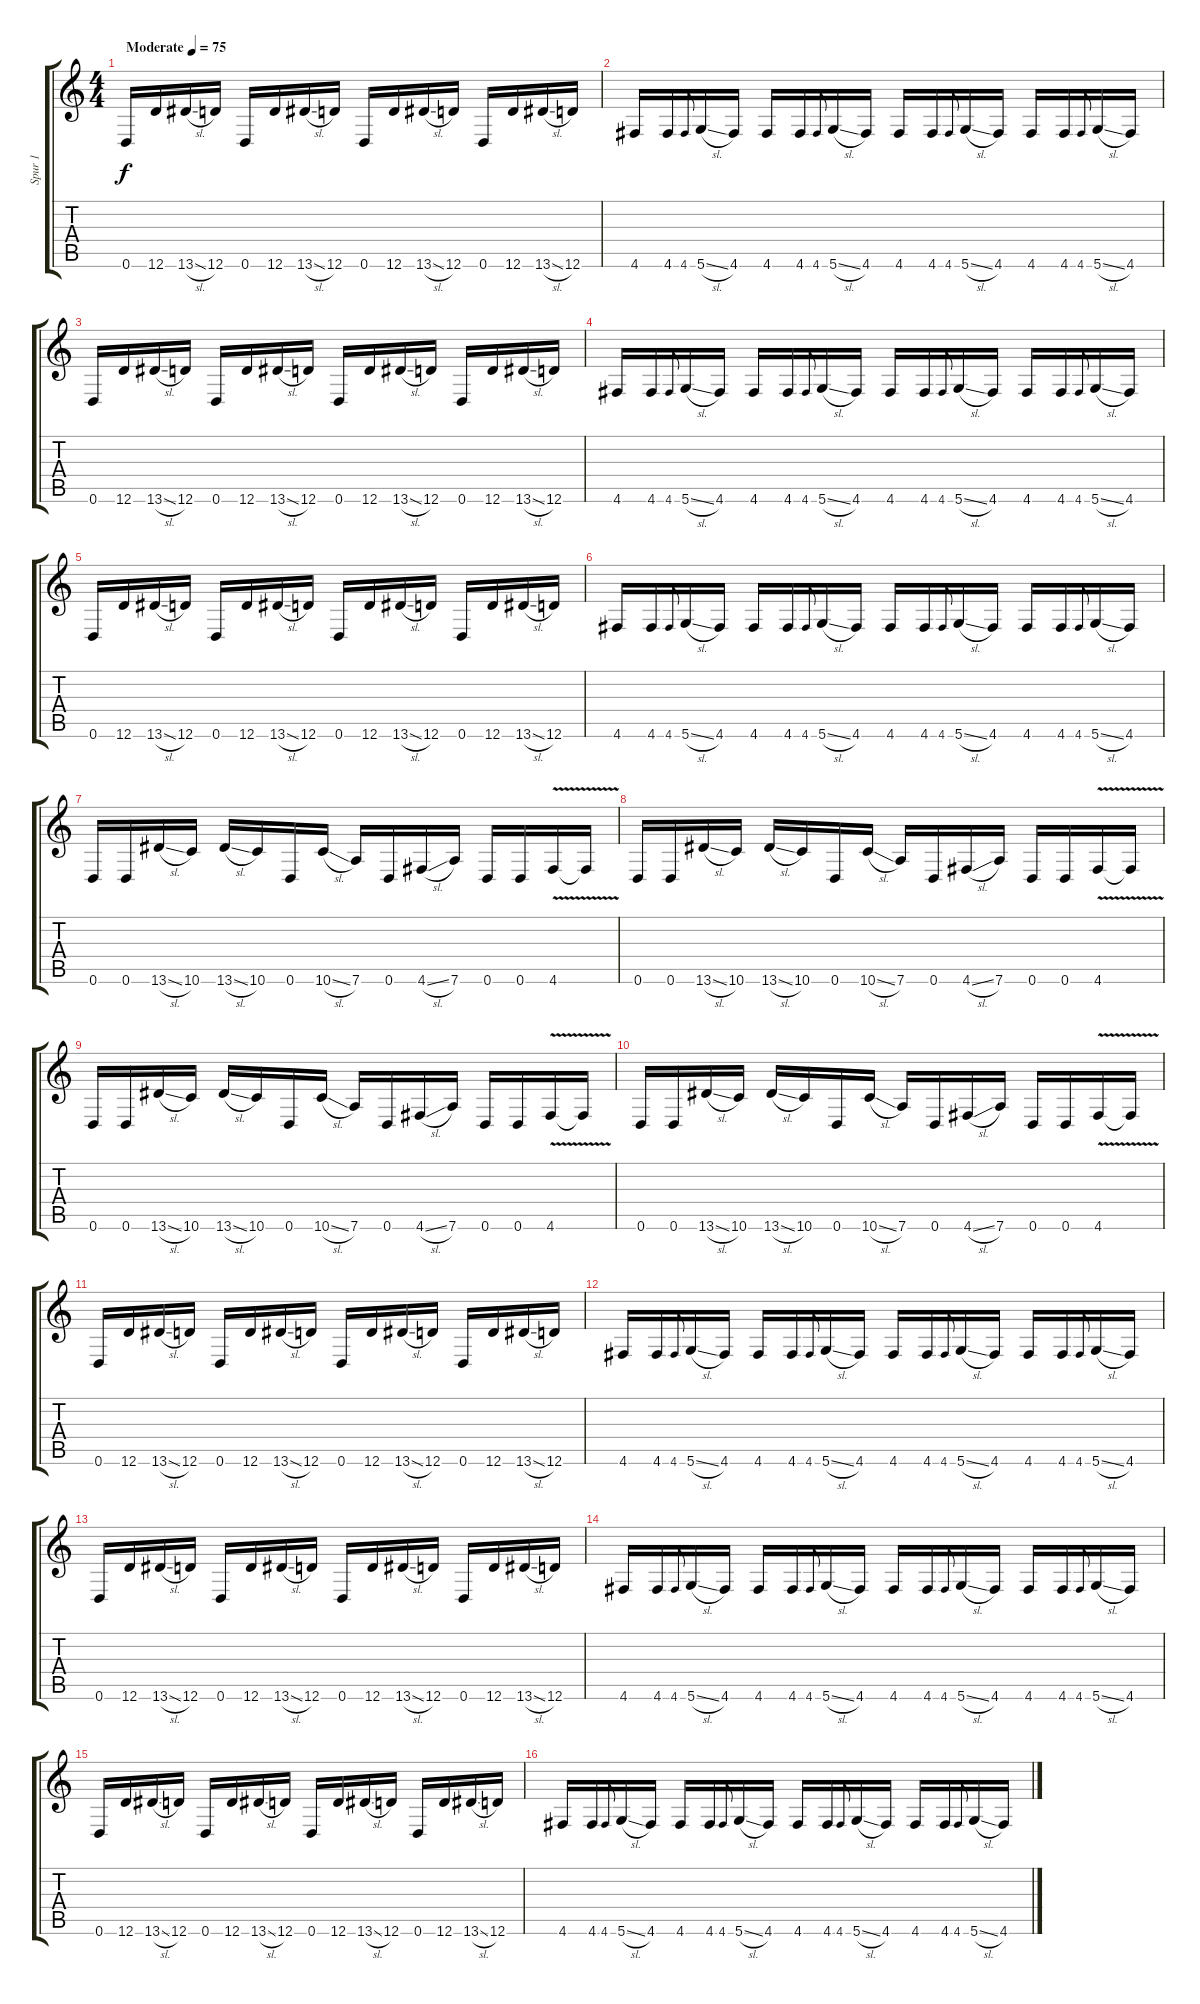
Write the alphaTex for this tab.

\track ("Spur 1" "Spur 1") {instrument distortionguitar}
\staff {score tabs}
\tuning (D4 A3 F3 C3 G2 D2) {hide}
\ts (4 4)
\tempo (75 "Moderate")
\clef g2
\ks c
0.6.16{dy f instrument distortionguitar} 12.6.16 13.6{sl}.16 12.6.16 0.6.16 12.6.16 13.6{sl}.16 12.6.16 0.6.16 12.6.16 13.6{sl}.16 12.6.16 0.6.16 12.6.16 13.6{sl}.16 12.6.16 |
4.6.16 4.6.16 4.6.8{gr onbeat} 5.6{sl}.16 4.6.16 4.6.16 4.6.16 4.6.8{gr onbeat} 5.6{sl}.16 4.6.16 4.6.16 4.6.16 4.6.8{gr onbeat} 5.6{sl}.16 4.6.16 4.6.16 4.6.16 4.6.8{gr onbeat} 5.6{sl}.16 4.6.16 |
0.6.16 12.6.16 13.6{sl}.16 12.6.16 0.6.16 12.6.16 13.6{sl}.16 12.6.16 0.6.16 12.6.16 13.6{sl}.16 12.6.16 0.6.16 12.6.16 13.6{sl}.16 12.6.16 |
4.6.16 4.6.16 4.6.8{gr onbeat} 5.6{sl}.16 4.6.16 4.6.16 4.6.16 4.6.8{gr onbeat} 5.6{sl}.16 4.6.16 4.6.16 4.6.16 4.6.8{gr onbeat} 5.6{sl}.16 4.6.16 4.6.16 4.6.16 4.6.8{gr onbeat} 5.6{sl}.16 4.6.16 |
0.6.16 12.6.16 13.6{sl}.16 12.6.16 0.6.16 12.6.16 13.6{sl}.16 12.6.16 0.6.16 12.6.16 13.6{sl}.16 12.6.16 0.6.16 12.6.16 13.6{sl}.16 12.6.16 |
4.6.16 4.6.16 4.6.8{gr onbeat} 5.6{sl}.16 4.6.16 4.6.16 4.6.16 4.6.8{gr onbeat} 5.6{sl}.16 4.6.16 4.6.16 4.6.16 4.6.8{gr onbeat} 5.6{sl}.16 4.6.16 4.6.16 4.6.16 4.6.8{gr onbeat} 5.6{sl}.16 4.6.16 |
0.6.16 0.6.16 13.6{sl}.16 10.6.16 13.6{sl}.16 10.6.16 0.6.16 10.6{sl}.16 7.6.16 0.6.16 4.6{sl}.16 7.6.16 0.6.16 0.6.16 4.6{v}.16 4.6{t}.16 |
0.6.16 0.6.16 13.6{sl}.16 10.6.16 13.6{sl}.16 10.6.16 0.6.16 10.6{sl}.16 7.6.16 0.6.16 4.6{sl}.16 7.6.16 0.6.16 0.6.16 4.6{v}.16 4.6{t}.16 |
0.6.16 0.6.16 13.6{sl}.16 10.6.16 13.6{sl}.16 10.6.16 0.6.16 10.6{sl}.16 7.6.16 0.6.16 4.6{sl}.16 7.6.16 0.6.16 0.6.16 4.6{v}.16 4.6{t}.16 |
0.6.16 0.6.16 13.6{sl}.16 10.6.16 13.6{sl}.16 10.6.16 0.6.16 10.6{sl}.16 7.6.16 0.6.16 4.6{sl}.16 7.6.16 0.6.16 0.6.16 4.6{v}.16 4.6{t}.16 |
0.6.16 12.6.16 13.6{sl}.16 12.6.16 0.6.16 12.6.16 13.6{sl}.16 12.6.16 0.6.16 12.6.16 13.6{sl}.16 12.6.16 0.6.16 12.6.16 13.6{sl}.16 12.6.16 |
4.6.16 4.6.16 4.6.8{gr onbeat} 5.6{sl}.16 4.6.16 4.6.16 4.6.16 4.6.8{gr onbeat} 5.6{sl}.16 4.6.16 4.6.16 4.6.16 4.6.8{gr onbeat} 5.6{sl}.16 4.6.16 4.6.16 4.6.16 4.6.8{gr onbeat} 5.6{sl}.16 4.6.16 |
0.6.16 12.6.16 13.6{sl}.16 12.6.16 0.6.16 12.6.16 13.6{sl}.16 12.6.16 0.6.16 12.6.16 13.6{sl}.16 12.6.16 0.6.16 12.6.16 13.6{sl}.16 12.6.16 |
4.6.16 4.6.16 4.6.8{gr onbeat} 5.6{sl}.16 4.6.16 4.6.16 4.6.16 4.6.8{gr onbeat} 5.6{sl}.16 4.6.16 4.6.16 4.6.16 4.6.8{gr onbeat} 5.6{sl}.16 4.6.16 4.6.16 4.6.16 4.6.8{gr onbeat} 5.6{sl}.16 4.6.16 |
0.6.16 12.6.16 13.6{sl}.16 12.6.16 0.6.16 12.6.16 13.6{sl}.16 12.6.16 0.6.16 12.6.16 13.6{sl}.16 12.6.16 0.6.16 12.6.16 13.6{sl}.16 12.6.16 |
4.6.16 4.6.16 4.6.8{gr onbeat} 5.6{sl}.16 4.6.16 4.6.16 4.6.16 4.6.8{gr onbeat} 5.6{sl}.16 4.6.16 4.6.16 4.6.16 4.6.8{gr onbeat} 5.6{sl}.16 4.6.16 4.6.16 4.6.16 4.6.8{gr onbeat} 5.6{sl}.16 4.6.16
